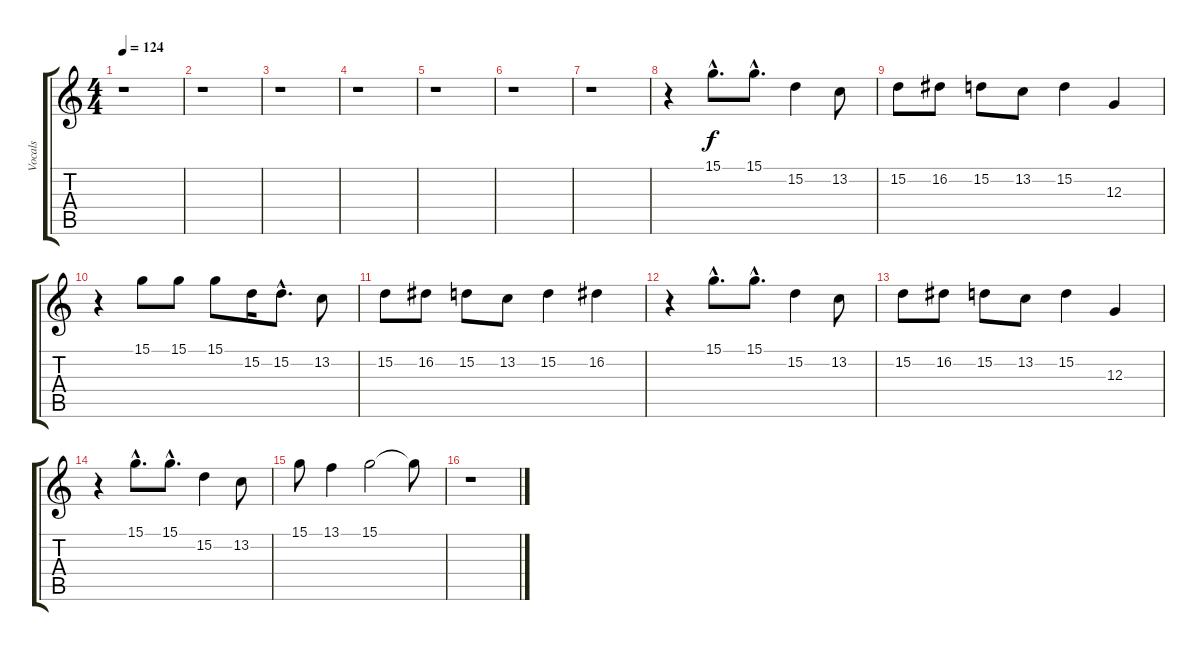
\track ("Vocals" "Vocals") {instrument lead6voice}
\staff {score tabs}
\tuning (E4 B3 G3 D3 A2 E2) {hide}
\ts (4 4)
\tempo 124
\clef g2
\ks c
r.1{dy f} |
r.1 |
r.1 |
r.1 |
r.1 |
r.1 |
r.1 |
r.4 15.1{hac}.8{d} 15.1{hac}.8{d} 15.2.4 13.2.8 |
15.2.8 16.2.8 15.2.8 13.2.8 15.2.4 12.3.4 |
r.4 15.1.8 15.1.8 15.1.8 15.2.16 15.2{hac}.8{d} 13.2.8 |
15.2.8 16.2.8 15.2.8 13.2.8 15.2.4 16.2.4 |
r.4 15.1{hac}.8{d} 15.1{hac}.8{d} 15.2.4 13.2.8 |
15.2.8 16.2.8 15.2.8 13.2.8 15.2.4 12.3.4 |
r.4 15.1{hac}.8{d} 15.1{hac}.8{d} 15.2.4 13.2.8 |
15.1.8 13.1.4 15.1.2 15.1{t}.8 |
r.1
